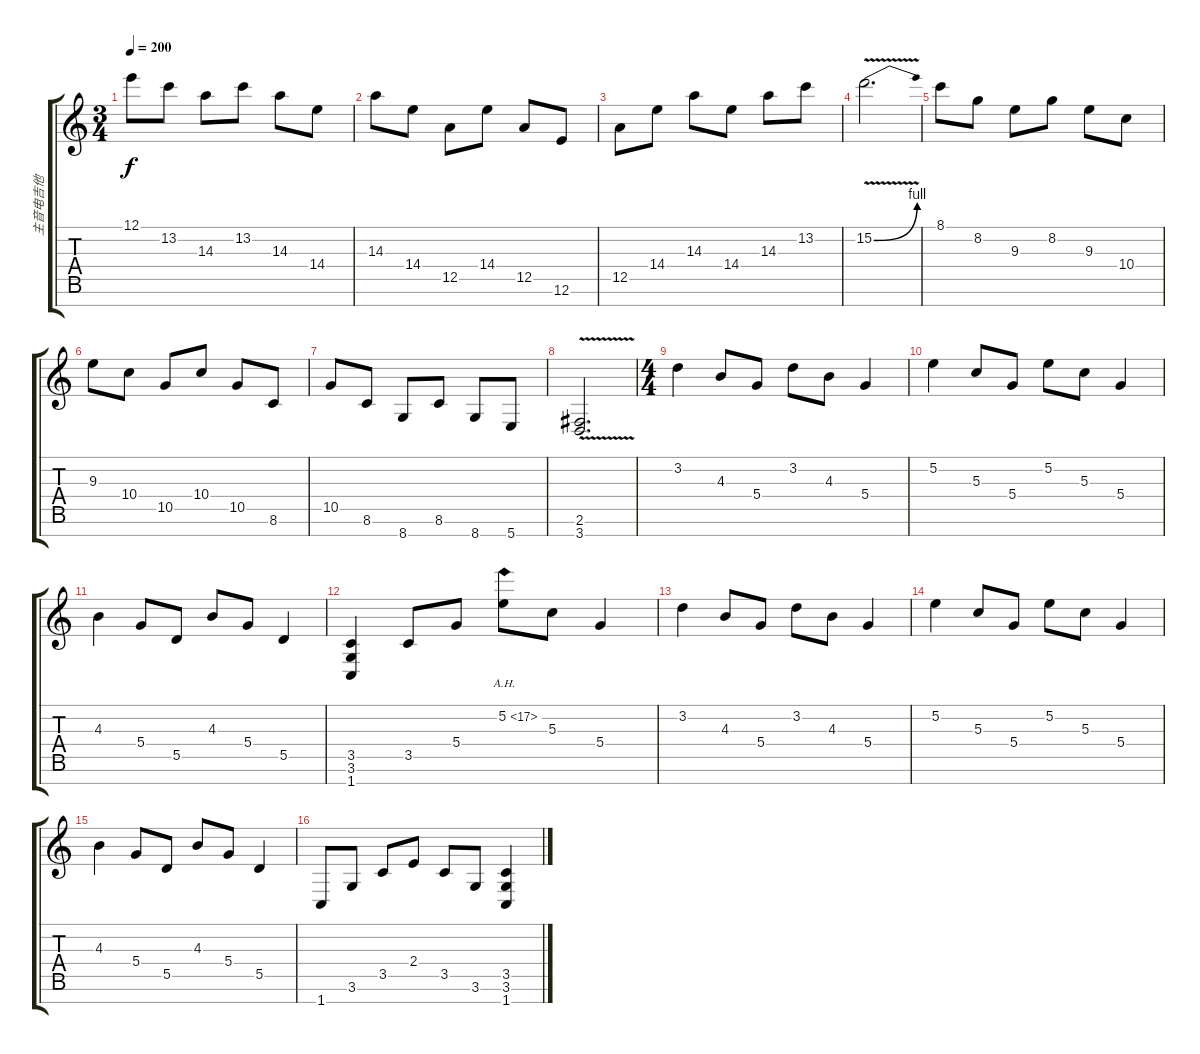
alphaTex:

\track ("主音电吉他" "主音电吉他") {instrument distortionguitar}
\staff {score tabs}
\tuning (E4 B3 G3 D3 A2 E2 B1) {hide}
\ts (3 4)
\tempo 200
\clef g2
\ks c
12.1.8{dy f} 13.2.8 14.3.8 13.2.8 14.3.8 14.4.8 |
14.3.8 14.4.8 12.5.8 14.4.8 12.5.8 12.6.8 |
12.5.8 14.4.8 14.3.8 14.4.8 14.3.8 13.2.8 |
15.2{be (bend 0 0 60 4) v}.2{d} |
8.1.8 8.2.8 9.3.8 8.2.8 9.3.8 10.4.8 |
9.3.8 10.4.8 10.5.8 10.4.8 10.5.8 8.6.8 |
10.5.8 8.6.8 8.7.8 8.6.8 8.7.8 5.7.8 |
(2.6{v} 3.7).2{d} |
\ts (4 4)
3.2.4 4.3.8 5.4.8 3.2.8 4.3.8 5.4.4 |
5.2.4 5.3.8 5.4.8 5.2.8 5.3.8 5.4.4 |
4.3.4 5.4.8 5.5.8 4.3.8 5.4.8 5.5.4 |
(3.5 3.6 1.7).4 3.5.8 5.4.8 5.2{ah 12}.8 5.3.8 5.4.4 |
3.2.4 4.3.8 5.4.8 3.2.8 4.3.8 5.4.4 |
5.2.4 5.3.8 5.4.8 5.2.8 5.3.8 5.4.4 |
4.3.4 5.4.8 5.5.8 4.3.8 5.4.8 5.5.4 |
1.7.8 3.6.8 3.5.8 2.4.8 3.5.8 3.6.8 (3.5 3.6 1.7).4
